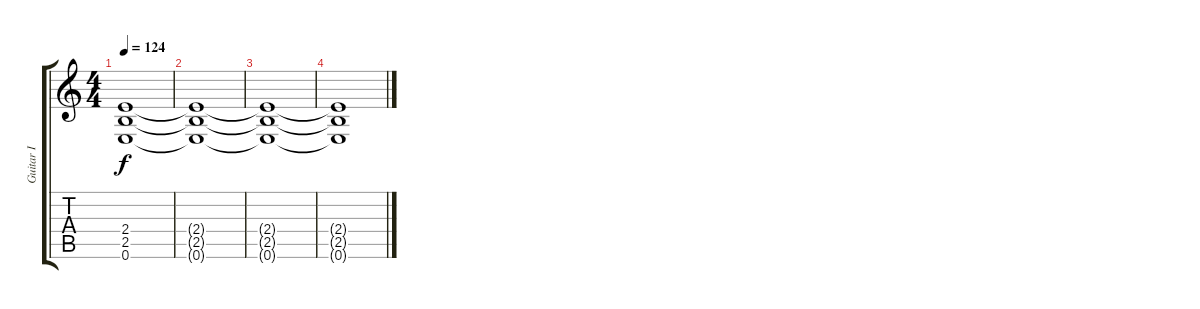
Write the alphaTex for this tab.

\track ("Guitar I" "Guitar I") {instrument overdrivenguitar}
\staff {score tabs}
\tuning (E4 B3 G3 D3 A2 E2) {hide}
\ts (4 4)
\tempo 124
\clef g2
\ks c
(2.4 2.5 0.6).1{dy f} |
(2.4{t} 2.5{t} 0.6{t}).1 |
(2.4{t} 2.5{t} 0.6{t}).1 |
(2.4{t} 2.5{t} 0.6{t}).1
